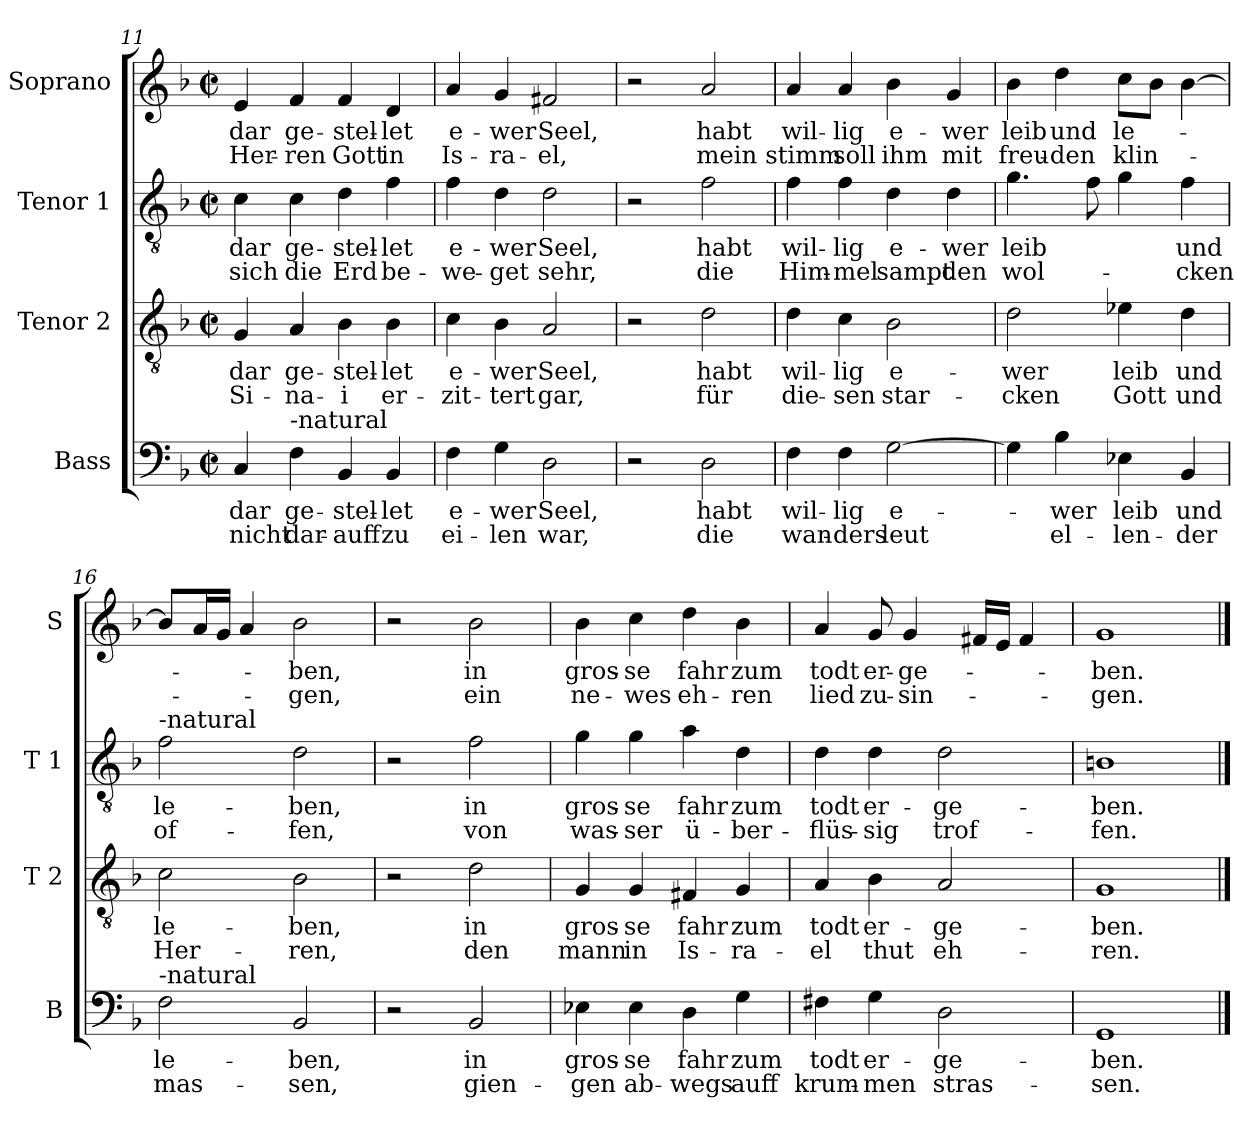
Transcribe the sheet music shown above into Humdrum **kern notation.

**kern	**text	**text	**kern	**text	**text	**kern	**text	**text	**kern	**text	**text
*part4	*part4	*part4	*part3	*part3	*part3	*part2	*part2	*part2	*part1	*part1	*part1
*staff4	*staff4	*staff4	*staff3	*staff3	*staff3	*staff2	*staff2	*staff2	*staff1	*staff1	*staff1
*I"Bass	*	*	*I"Tenor 2	*	*	*I"Tenor 1	*	*	*I"Soprano	*	*
*I'B	*	*	*I'T 2	*	*	*I'T 1	*	*	*I'S	*	*
!!LO:PB:g=z
*clefF4	*	*	*clefGv2	*	*	*clefGv2	*	*	*clefG2	*	*
*k[b-]	*	*	*k[b-]	*	*	*k[b-]	*	*	*k[b-]	*	*
*F:	*	*	*F:	*	*	*F:	*	*	*F:	*	*
*M2/2	*	*	*M2/2	*	*	*M2/2	*	*	*M2/2	*	*
*met(c|)	*	*	*met(c|)	*	*	*met(c|)	*	*	*met(c|)	*	*
=11	=11	=11	=11	=11	=11	=11	=11	=11	=11	=11	=11
!	!LO:LY:b	!LO:LY:b	!	!LO:LY:b	!LO:LY:b	!	!LO:LY:b	!LO:LY:b	!	!LO:LY:b	!LO:LY:b
4C/	dar	nicht	4G/	dar	Si-	4c\	dar	sich	4e/	dar	Her-
!LO:TX:a:t=-natural	!	!	!	!	!	!	!	!	!	!	!
!	!LO:LY:b	!LO:LY:b	!	!LO:LY:b	!LO:LY:b	!	!LO:LY:b	!LO:LY:b	!	!LO:LY:b	!LO:LY:b
4F\	ge-	dar-	4A/	ge-	-na-	4c\	ge-	die	4f/	ge-	-ren
!	!LO:LY:b	!LO:LY:b	!	!LO:LY:b	!LO:LY:b	!	!LO:LY:b	!LO:LY:b	!	!LO:LY:b	!LO:LY:b
4BB-/	-stel-	-auff	4B-\	-stel-	-i	4d\	-stel-	Erd	4f/	-stel-	Gott
!	!LO:LY:b	!LO:LY:b	!	!LO:LY:b	!LO:LY:b	!	!LO:LY:b	!LO:LY:b	!	!LO:LY:b	!LO:LY:b
4BB-/	-let	zu	4B-\	-let	er-	4f\	-let	be-	4d/	-let	in
=12	=12	=12	=12	=12	=12	=12	=12	=12	=12	=12	=12
!	!LO:LY:b	!LO:LY:b	!	!LO:LY:b	!LO:LY:b	!	!LO:LY:b	!LO:LY:b	!	!LO:LY:b	!LO:LY:b
4F\	e-	ei-	4c\	e-	-zit-	4f\	e-	-we-	4a/	e-	Is-
!	!LO:LY:b	!LO:LY:b	!	!LO:LY:b	!LO:LY:b	!	!LO:LY:b	!LO:LY:b	!	!LO:LY:b	!LO:LY:b
4G\	-wer	-len	4B-\	-wer	-tert	4d\	-wer	-get	4g/	-wer	-ra-
!	!LO:LY:b	!LO:LY:b	!	!LO:LY:b	!LO:LY:b	!	!LO:LY:b	!LO:LY:b	!	!LO:LY:b	!LO:LY:b
2D\	Seel,	war,	2A/	Seel,	gar,	2d\	Seel,	sehr,	2f#X/	Seel,	-el,
=13	=13	=13	=13	=13	=13	=13	=13	=13	=13	=13	=13
2r	.	.	2r	.	.	2r	.	.	2r	.	.
!	!LO:LY:b	!LO:LY:b	!	!LO:LY:b	!LO:LY:b	!	!LO:LY:b	!LO:LY:b	!	!LO:LY:b	!LO:LY:b
2D\	habt	die	2d\	habt	für	2f\	habt	die	2a/	habt	mein
=14	=14	=14	=14	=14	=14	=14	=14	=14	=14	=14	=14
!	!LO:LY:b	!LO:LY:b	!	!LO:LY:b	!LO:LY:b	!	!LO:LY:b	!LO:LY:b	!	!LO:LY:b	!LO:LY:b
4F\	wil-	wan-	4d\	wil-	die-	4f\	wil-	Him-	4a/	wil-	stimm
!	!LO:LY:b	!LO:LY:b	!	!LO:LY:b	!LO:LY:b	!	!LO:LY:b	!LO:LY:b	!	!LO:LY:b	!LO:LY:b
4F\	-lig	-ders	4c\	-lig	-sen	4f\	-lig	-mel	4a/	-lig	soll
!	!LO:LY:b	!LO:LY:b	!	!LO:LY:b	!LO:LY:b	!	!LO:LY:b	!LO:LY:b	!	!LO:LY:b	!LO:LY:b
[2G\	e-	leut	2B-\	e-	star-	4d\	e-	sampt	4b-\	e-	ihm
!	!	!	!	!	!	!	!LO:LY:b	!LO:LY:b	!	!LO:LY:b	!LO:LY:b
.	.	.	.	.	.	4d\	-wer	den	4g/	-wer	mit
=15	=15	=15	=15	=15	=15	=15	=15	=15	=15	=15	=15
!	!	!	!	!LO:LY:b	!LO:LY:b	!	!LO:LY:b	!LO:LY:b	!	!LO:LY:b	!LO:LY:b
4G\]	.	.	2d\	-wer	-cken	4.g\	leib	wol-	4b-\	leib	freu-
!	!LO:LY:b	!LO:LY:b	!	!	!	!	!	!	!	!LO:LY:b	!LO:LY:b
4B-\	-wer	el-	.	.	.	.	.	.	4dd\	und	-den
.	.	.	.	.	.	8f\	.	.	.	.	.
!	!LO:LY:b	!LO:LY:b	!	!LO:LY:b	!LO:LY:b	!	!	!	!	!LO:LY:b	!LO:LY:b
4E-X\	leib	-len-	4e-X\	leib	Gott	4g\	.	.	8cc\L	le-	klin-
.	.	.	.	.	.	.	.	.	8b-\J	.	.
!	!LO:LY:b	!LO:LY:b	!	!LO:LY:b	!LO:LY:b	!	!LO:LY:b	!LO:LY:b	!	!	!
4BB-/	und	-der	4d\	und	und	4f\	und	-cken	[4b-\	.	.
!!LO:LB:g=z
=16	=16	=16	=16	=16	=16	=16	=16	=16	=16	=16	=16
!	!	!	!	!	!	!LO:TX:a:t=-natural	!	!	!	!	!
!LO:TX:a:t=-natural	!	!	!	!	!	!	!	!	!	!	!
!	!LO:LY:b	!LO:LY:b	!	!LO:LY:b	!LO:LY:b	!	!LO:LY:b	!LO:LY:b	!	!	!
2F\	le-	mas-	2c\	le-	Her-	2f\	le-	of-	8b-/L]	.	.
.	.	.	.	.	.	.	.	.	16a/L	.	.
.	.	.	.	.	.	.	.	.	16g/JJ	.	.
.	.	.	.	.	.	.	.	.	4a/	.	.
!	!LO:LY:b	!LO:LY:b	!	!LO:LY:b	!LO:LY:b	!	!LO:LY:b	!LO:LY:b	!	!LO:LY:b	!LO:LY:b
2BB-/	-ben,	-sen,	2B-\	-ben,	-ren,	2d\	-ben,	-fen,	2b-\	-ben,	-gen,
=17	=17	=17	=17	=17	=17	=17	=17	=17	=17	=17	=17
2r	.	.	2r	.	.	2r	.	.	2r	.	.
!	!LO:LY:b	!LO:LY:b	!	!LO:LY:b	!LO:LY:b	!	!LO:LY:b	!LO:LY:b	!	!LO:LY:b	!LO:LY:b
2BB-/	in	gien-	2d\	in	den	2f\	in	von	2b-\	in	ein
=18	=18	=18	=18	=18	=18	=18	=18	=18	=18	=18	=18
!	!LO:LY:b	!LO:LY:b	!	!LO:LY:b	!LO:LY:b	!	!LO:LY:b	!LO:LY:b	!	!LO:LY:b	!LO:LY:b
4E-X\	gros-	-gen	4G/	gros-	mann	4g\	gros-	was-	4b-\	gros-	ne-
!	!LO:LY:b	!LO:LY:b	!	!LO:LY:b	!LO:LY:b	!	!LO:LY:b	!LO:LY:b	!	!LO:LY:b	!LO:LY:b
4E-\	-se	ab-	4G/	-se	in	4g\	-se	-ser	4cc\	-se	-wes
!	!LO:LY:b	!LO:LY:b	!	!LO:LY:b	!LO:LY:b	!	!LO:LY:b	!LO:LY:b	!	!LO:LY:b	!LO:LY:b
4D\	fahr	-wegs	4F#X/	fahr	Is-	4a\	fahr	ü-	4dd\	fahr	eh-
!	!LO:LY:b	!LO:LY:b	!	!LO:LY:b	!LO:LY:b	!	!LO:LY:b	!LO:LY:b	!	!LO:LY:b	!LO:LY:b
4G\	zum	auff	4G/	zum	-ra-	4d\	zum	-ber-	4b-\	zum	-ren
=19	=19	=19	=19	=19	=19	=19	=19	=19	=19	=19	=19
!	!LO:LY:b	!LO:LY:b	!	!LO:LY:b	!LO:LY:b	!	!LO:LY:b	!LO:LY:b	!	!LO:LY:b	!LO:LY:b
4F#X\	todt	krum-	4A/	todt	-el	4d\	todt	-flüs-	4a/	todt	lied
!	!LO:LY:b	!LO:LY:b	!	!LO:LY:b	!LO:LY:b	!	!LO:LY:b	!LO:LY:b	!	!LO:LY:b	!LO:LY:b
4G\	er-	-men	4B-\	er-	thut	4d\	er-	-sig	8g/	er-	zu-
!	!	!	!	!	!	!	!	!	!	!LO:LY:b	!LO:LY:b
.	.	.	.	.	.	.	.	.	4g/	-ge-	-sin-
!	!LO:LY:b	!LO:LY:b	!	!LO:LY:b	!LO:LY:b	!	!LO:LY:b	!LO:LY:b	!	!	!
2D\	-ge-	stras-	2A/	-ge-	eh-	2d\	-ge-	trof-	.	.	.
.	.	.	.	.	.	.	.	.	16f#X/LL	.	.
.	.	.	.	.	.	.	.	.	16e/JJ	.	.
.	.	.	.	.	.	.	.	.	4f#/	.	.
=20	=20	=20	=20	=20	=20	=20	=20	=20	=20	=20	=20
!	!LO:LY:b	!LO:LY:b	!	!LO:LY:b	!LO:LY:b	!	!LO:LY:b	!LO:LY:b	!	!LO:LY:b	!LO:LY:b
1GG	-ben.	-sen.	1G	-ben.	-ren.	1Bn	-ben.	-fen.	1g	-ben.	-gen.
==	==	==	==	==	==	==	==	==	==	==	==
*-	*-	*-	*-	*-	*-	*-	*-	*-	*-	*-	*-
